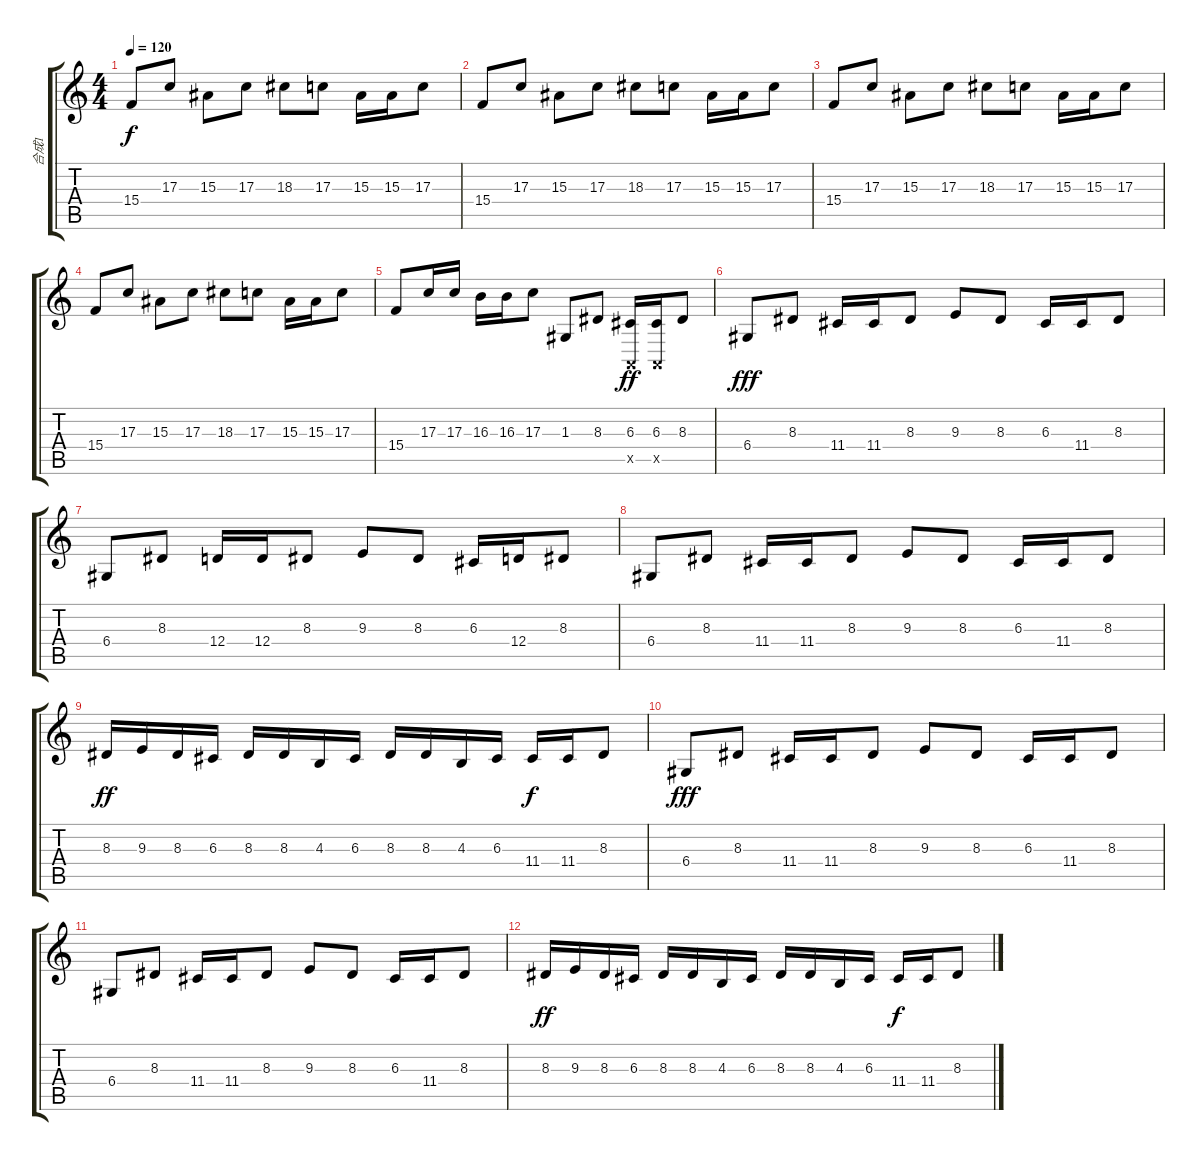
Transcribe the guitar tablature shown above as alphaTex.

\track ("合成1" "合成1") {instrument altosax}
\staff {score tabs}
\tuning (E4 B3 G3 D3 A2 E2) {hide}
\ts (4 4)
\tempo 120
\clef g2
\ks c
15.4.8{dy f} 17.3.8 15.3.8 17.3.8 18.3.8 17.3.8 15.3.16 15.3.16 17.3.8 |
15.4.8 17.3.8 15.3.8 17.3.8 18.3.8 17.3.8 15.3.16 15.3.16 17.3.8 |
15.4.8 17.3.8 15.3.8 17.3.8 18.3.8 17.3.8 15.3.16 15.3.16 17.3.8 |
15.4.8 17.3.8 15.3.8 17.3.8 18.3.8 17.3.8 15.3.16 15.3.16 17.3.8 |
15.4.8 17.3.16 17.3.16 16.3.16 16.3.16 17.3.8 1.3.8 8.3.8 (6.3 0.5{x}).16{dy ff volume 6 instrument lead6voice} (6.3 0.5{x}).16 8.3.8 |
6.4.8{dy fff} 8.3.8 11.4.16 11.4.16 8.3.8 9.3.8 8.3.8 6.3.16 11.4.16 8.3.8 |
6.4.8 8.3.8 12.4.16 12.4.16 8.3.8 9.3.8 8.3.8 6.3.16 12.4.16 8.3.8 |
6.4.8 8.3.8 11.4.16 11.4.16 8.3.8 9.3.8 8.3.8 6.3.16 11.4.16 8.3.8 |
8.3.16{dy ff} 9.3.16 8.3.16 6.3.16 8.3.16 8.3.16 4.3.16 6.3.16 8.3.16 8.3.16 4.3.16 6.3.16 11.4.16{dy f} 11.4.16 8.3.8 |
6.4.8{dy fff} 8.3.8 11.4.16 11.4.16 8.3.8 9.3.8 8.3.8 6.3.16 11.4.16 8.3.8 |
6.4.8 8.3.8 11.4.16 11.4.16 8.3.8 9.3.8 8.3.8 6.3.16 11.4.16 8.3.8 |
8.3.16{dy ff} 9.3.16 8.3.16 6.3.16 8.3.16 8.3.16 4.3.16 6.3.16 8.3.16 8.3.16 4.3.16 6.3.16 11.4.16{dy f} 11.4.16 8.3.8
